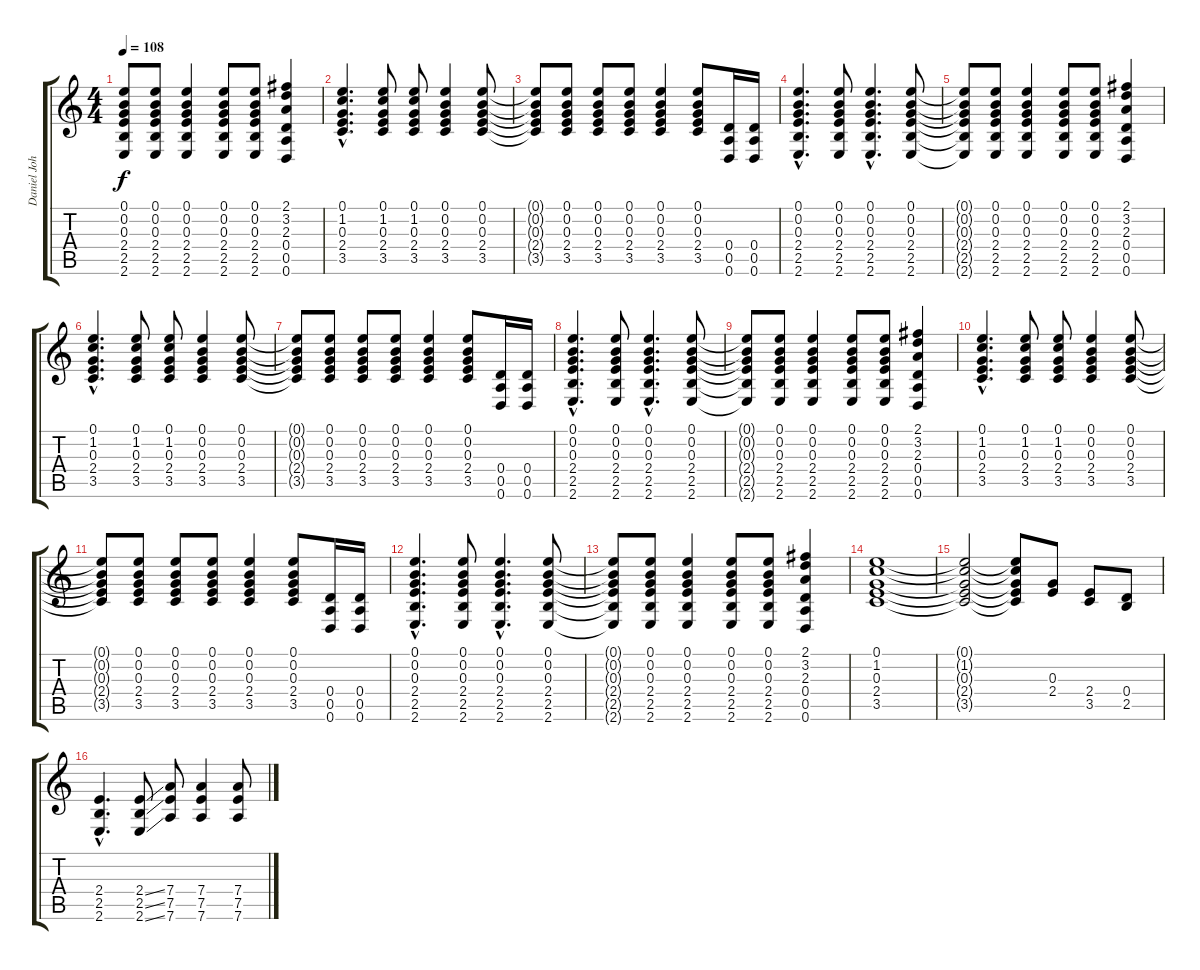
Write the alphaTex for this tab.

\track ("Daniel Johns (Guitare 1)" "Daniel Joh") {instrument acousticguitarnylon}
\staff {score tabs}
\tuning (E4 B3 G3 D3 A2 D2) {hide}
\ts (4 4)
\tempo 108
\clef g2
\ks c
(0.1{t} 0.2{t} 0.3{t} 2.4{t} 2.5{t} 2.6{t}).8{dy f} (0.1 0.2 0.3 2.4 2.5 2.6).8 (0.1 0.2 0.3 2.4 2.5 2.6).4 (0.1 0.2 0.3 2.4 2.5 2.6).8 (0.1 0.2 0.3 2.4 2.5 2.6).8 (2.1 3.2 2.3 0.4 0.5 0.6).4 |
(0.1{hac} 1.2{hac} 0.3{hac} 2.4{hac} 3.5{hac}).4{d} (0.1 1.2 0.3 2.4 3.5).8 (0.1 1.2 0.3 2.4 3.5).8 (0.1 0.2 0.3 2.4 3.5).4 (0.1 0.2 0.3 2.4 3.5).8 |
(0.1{t} 0.2{t} 0.3{t} 2.4{t} 3.5{t}).8 (0.1 0.2 0.3 2.4 3.5).8 (0.1 0.2 0.3 2.4 3.5).8 (0.1 0.2 0.3 2.4 3.5).8 (0.1 0.2 0.3 2.4 3.5).4 (0.1 0.2 0.3 2.4 3.5).8 (0.4 0.5 0.6).16 (0.4 0.5 0.6).16 |
(0.1{hac} 0.2{hac} 0.3{hac} 2.4{hac} 2.5{hac} 2.6{hac}).4{d} (0.1 0.2 0.3 2.4 2.5 2.6).8 (0.1{hac} 0.2{hac} 0.3{hac} 2.4{hac} 2.5{hac} 2.6{hac}).4{d} (0.1 0.2 0.3 2.4 2.5 2.6).8 |
(0.1{t} 0.2{t} 0.3{t} 2.4{t} 2.5{t} 2.6{t}).8 (0.1 0.2 0.3 2.4 2.5 2.6).8 (0.1 0.2 0.3 2.4 2.5 2.6).4 (0.1 0.2 0.3 2.4 2.5 2.6).8 (0.1 0.2 0.3 2.4 2.5 2.6).8 (2.1 3.2 2.3 0.4 0.5 0.6).4 |
(0.1{hac} 1.2{hac} 0.3{hac} 2.4{hac} 3.5{hac}).4{d} (0.1 1.2 0.3 2.4 3.5).8 (0.1 1.2 0.3 2.4 3.5).8 (0.1 0.2 0.3 2.4 3.5).4 (0.1 0.2 0.3 2.4 3.5).8 |
(0.1{t} 0.2{t} 0.3{t} 2.4{t} 3.5{t}).8 (0.1 0.2 0.3 2.4 3.5).8 (0.1 0.2 0.3 2.4 3.5).8 (0.1 0.2 0.3 2.4 3.5).8 (0.1 0.2 0.3 2.4 3.5).4 (0.1 0.2 0.3 2.4 3.5).8 (0.4 0.5 0.6).16 (0.4 0.5 0.6).16 |
(0.1{hac} 0.2{hac} 0.3{hac} 2.4{hac} 2.5{hac} 2.6{hac}).4{d} (0.1 0.2 0.3 2.4 2.5 2.6).8 (0.1{hac} 0.2{hac} 0.3{hac} 2.4{hac} 2.5{hac} 2.6{hac}).4{d} (0.1 0.2 0.3 2.4 2.5 2.6).8 |
(0.1{t} 0.2{t} 0.3{t} 2.4{t} 2.5{t} 2.6{t}).8 (0.1 0.2 0.3 2.4 2.5 2.6).8 (0.1 0.2 0.3 2.4 2.5 2.6).4 (0.1 0.2 0.3 2.4 2.5 2.6).8 (0.1 0.2 0.3 2.4 2.5 2.6).8 (2.1 3.2 2.3 0.4 0.5 0.6).4 |
(0.1{hac} 1.2{hac} 0.3{hac} 2.4{hac} 3.5{hac}).4{d} (0.1 1.2 0.3 2.4 3.5).8 (0.1 1.2 0.3 2.4 3.5).8 (0.1 0.2 0.3 2.4 3.5).4 (0.1 0.2 0.3 2.4 3.5).8 |
(0.1{t} 0.2{t} 0.3{t} 2.4{t} 3.5{t}).8 (0.1 0.2 0.3 2.4 3.5).8 (0.1 0.2 0.3 2.4 3.5).8 (0.1 0.2 0.3 2.4 3.5).8 (0.1 0.2 0.3 2.4 3.5).4 (0.1 0.2 0.3 2.4 3.5).8 (0.4 0.5 0.6).16 (0.4 0.5 0.6).16 |
(0.1{hac} 0.2{hac} 0.3{hac} 2.4{hac} 2.5{hac} 2.6{hac}).4{d} (0.1 0.2 0.3 2.4 2.5 2.6).8 (0.1{hac} 0.2{hac} 0.3{hac} 2.4{hac} 2.5{hac} 2.6{hac}).4{d} (0.1 0.2 0.3 2.4 2.5 2.6).8 |
(0.1{t} 0.2{t} 0.3{t} 2.4{t} 2.5{t} 2.6{t}).8 (0.1 0.2 0.3 2.4 2.5 2.6).8 (0.1 0.2 0.3 2.4 2.5 2.6).4 (0.1 0.2 0.3 2.4 2.5 2.6).8 (0.1 0.2 0.3 2.4 2.5 2.6).8 (2.1 3.2 2.3 0.4 0.5 0.6).4 |
(0.1 1.2 0.3 2.4 3.5).1 |
(0.1{t} 1.2{t} 0.3{t} 2.4{t} 3.5{t}).2 (0.1{t} 1.2{t} 0.3{t} 2.4{t} 3.5{t}).8 (0.3 2.4).8 (2.4 3.5).8 (0.4 2.5).8 |
(2.4{hac} 2.5{hac} 2.6{hac}).4{d} (2.4{ss} 2.5{ss} 2.6{ss}).8 (7.4 7.5 7.6).8 (7.4 7.5 7.6).4 (7.4{ss} 7.5{ss} 7.6{ss}).8
